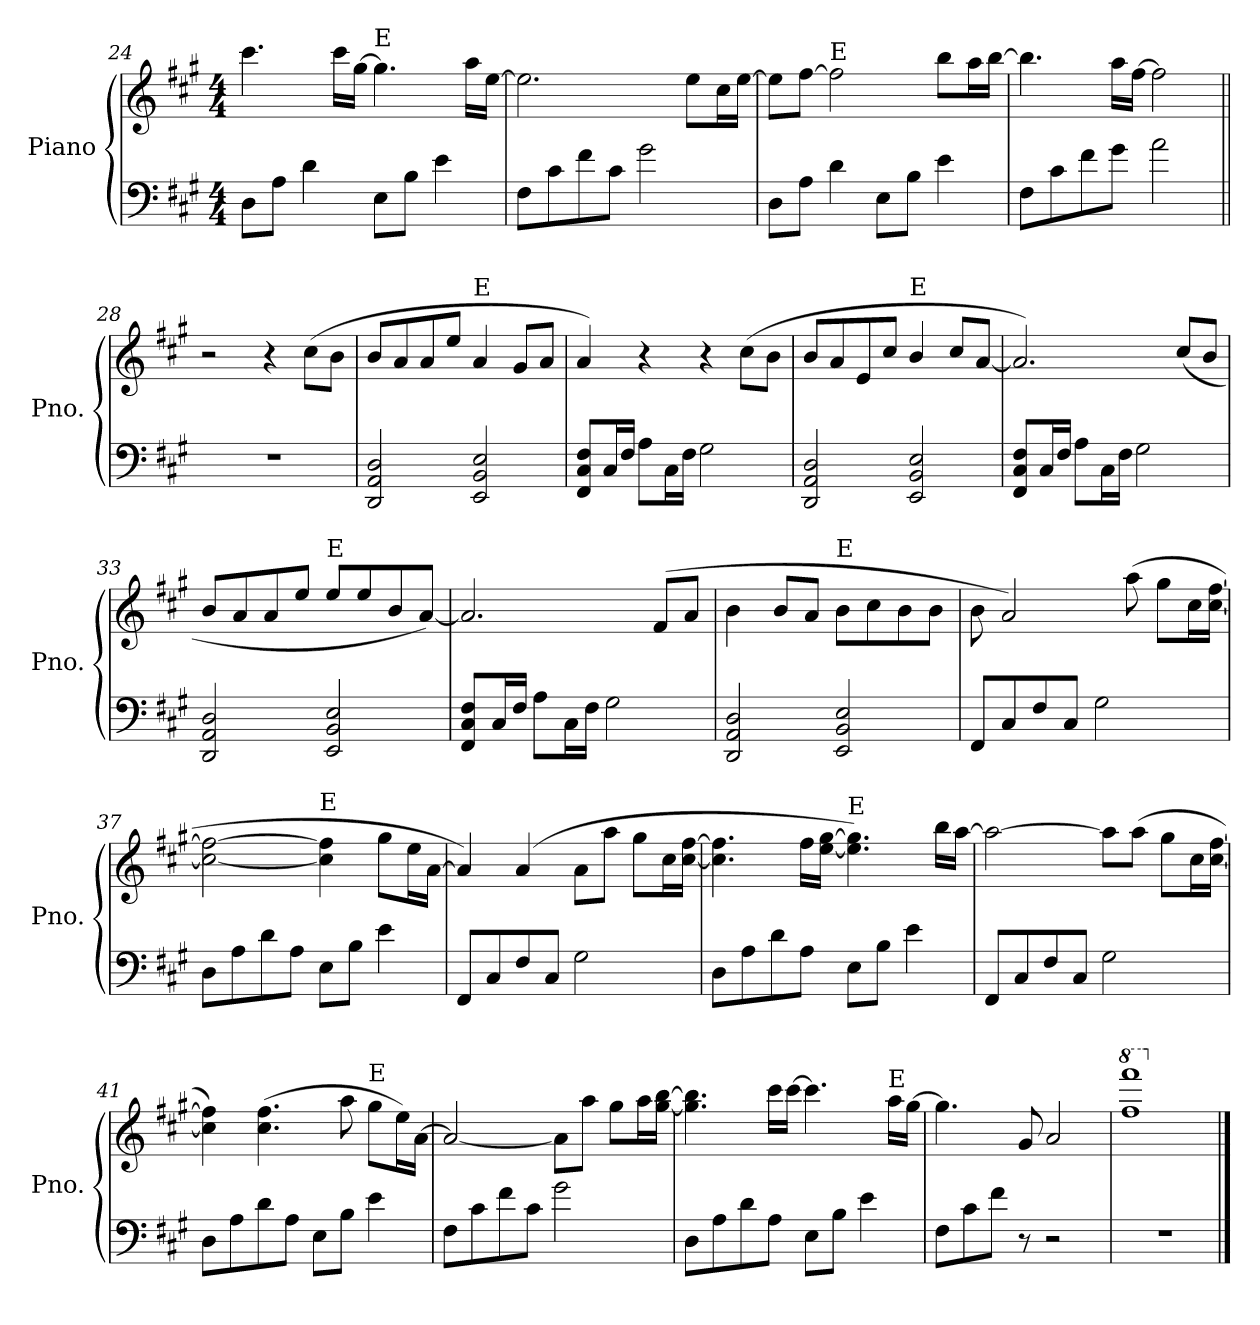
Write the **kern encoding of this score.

**kern	**kern
*part1	*part1
*staff2	*staff1
*I"Piano	*
*I'Pno.	*
*clefF4	*clefG2
*k[f#c#g#]	*k[f#c#g#]
*M4/4	*M4/4
=24	=24
8D\L	4.ccc#\
8A\J	.
4d\	.
.	16ccc#\LL
.	[16gg#\JJ
!	!LO:TX:a:t=E
8E\L	4.gg#\]
8B\J	.
4e\	.
.	16aa\LL
.	[16ee\JJ
=25	=25
8F#\L	2.ee\]
8c#\	.
8f#\	.
8c#\J	.
2g#\	.
.	8ee\L
.	16cc#\L
.	[16ee\JJ
!!LO:PB:g=z
=26	=26
8D\L	8ee\L]
8A\J	[8ff#\J
!	!LO:TX:a:t=E
4d\	2ff#\]
8E\L	.
8B\J	.
4e\	8bb\L
.	16aa\L
.	[16bb\JJ
=27	=27
8F#\L	4.bb\]
8c#\	.
8f#\	.
8g#\J	16aa\LL
.	[16ff#\JJ
2a\	2ff#\]
=28||	=28||
1r	2r
.	4r
*	*MM64
.	(>8cc#\L
.	8b\J
=29	=29
2DD/<<< 2AA/<<< 2D/<<<	8b/L
.	8a/
.	8a/
.	8ee/J
!	!LO:TX:a:t=E
2EE/<<< 2BB/<<< 2E/<<<	4a/
.	8g#/L
.	8a/J
=30	=30
8FF#/<<< 8C#/<<< 8F#/<<<L	4a/)
16C#/L	.
16F#/JJ	.
8A\L	4r
16C#\L	.
16F#\JJ	.
2G#\	4r
.	(>8cc#\L
.	8b\J
!!LO:LB:g=z
=31	=31
2DD/<<< 2AA/<<< 2D/<<<	8b/L
.	8a/
.	8e/
.	8cc#/J
!	!LO:TX:a:t=E
2EE/<<< 2BB/<<< 2E/<<<	4b/
.	8cc#/L
.	[8a/J
=32	=32
8FF#/<<< 8C#/<<< 8F#/<<<L	2.a/])
16C#/L	.
16F#/JJ	.
8A\L	.
16C#\L	.
16F#\JJ	.
2G#\	.
.	(>8cc#/L
.	8b/J
=33	=33
2DD/<<< 2AA/<<< 2D/<<<	8b/L
.	8a/
.	8a/
.	8ee/J
!	!LO:TX:a:t=E
2EE/<<< 2BB/<<< 2E/<<<	8ee/L
.	8ee/
.	8b/
.	[8a/J)
=34	=34
8FF#/<<< 8C#/<<< 8F#/<<<L	2.a/]
16C#/L	.
16F#/JJ	.
8A\L	.
16C#\L	.
16F#\JJ	.
2G#\	.
.	(>8f#/L
.	8a/J
!!LO:LB:g=z
=35	=35
2DD/<<< 2AA/<<< 2D/<<<	4b\
.	8b/L
.	8a/J
!	!LO:TX:a:t=E
2EE/<<< 2BB/<<< 2E/<<<	8b\L
.	8cc#\
.	8b\
.	8b\J
=36	=36
8FF#</L	8b\
8C#/	2a/)
8F#/	.
8C#/J	.
2G#\	.
.	(>8aa\
.	8gg#\L
.	16cc#\L
.	[16cc#\ [16ff#\JJ
=37	=37
8D<\L	2cc#\_ 2ff#\_
8A\	.
8d\	.
8A\J	.
!	!LO:TX:a:t=E
8E<\L	4cc#\] 4ff#\]
8B\J	.
4e\	8gg#\L
.	16ee\L
.	[16a\JJ
=38	=38
8FF#</L	4a/])
8C#/	.
8F#/	(>4a/
8C#/J	.
2G#\	8a\L
.	8aa\J
.	8gg#\L
.	16cc#\L
.	[16cc#\ [16ff#\JJ
!!LO:LB:g=z
=39	=39
8D<\L	4.cc#\] 4.ff#\]
8A\	.
8d\	.
8A\J	16ff#\LL
.	[16ee\ [16gg#\JJ
!	!LO:TX:a:t=E
8E<\L	4.ee\] 4.gg#\])
8B\J	.
4e\	.
.	16bb\LL
.	[16aa\JJ
=40	=40
8FF#</L	2aa\_
8C#/	.
8F#/	.
8C#/J	.
2G#<\	8aa\L]
.	(>8aa\J
.	8gg#\L
.	16cc#\L
.	[16cc#\ [16ff#\JJ
=41	=41
8D<\L	4cc#\] 4ff#\])
8A\	.
8d\	(>4.cc#\ 4.ff#\
8A\J	.
8E<\L	.
8B\J	8aa\
!	!LO:TX:a:t=E
4e\	8gg#\L
.	16ee\L)
.	[16a\JJ
!!LO:LB:g=z
=42	=42
8F#<\L	2a/_
8c#\	.
8f#\	.
8c#\J	.
2g#\	8a\L]
.	8aa\J
.	8gg#\L
.	16aa\L
.	[16gg#\ [16bb\JJ
=43	=43
8D<\L	4.gg#\] 4.bb\]
8A\	.
8d\	.
*	*MM60
8A\J	16ccc#\LL
.	[16ccc#\JJ
8E<\L	4.ccc#\]
8B\J	.
4e\	.
!	!LO:TX:a:t=E
.	16aa\LL
.	[16gg#\JJ
=44	=44
8F#<\L	4.gg#\]
8c#\	.
8f#\J	.
8r	8g#/
2r	2a/
=45	=45
*	*8va
1r	1fff# 1ffff#
*	*X8va
==	==
*-	*-
